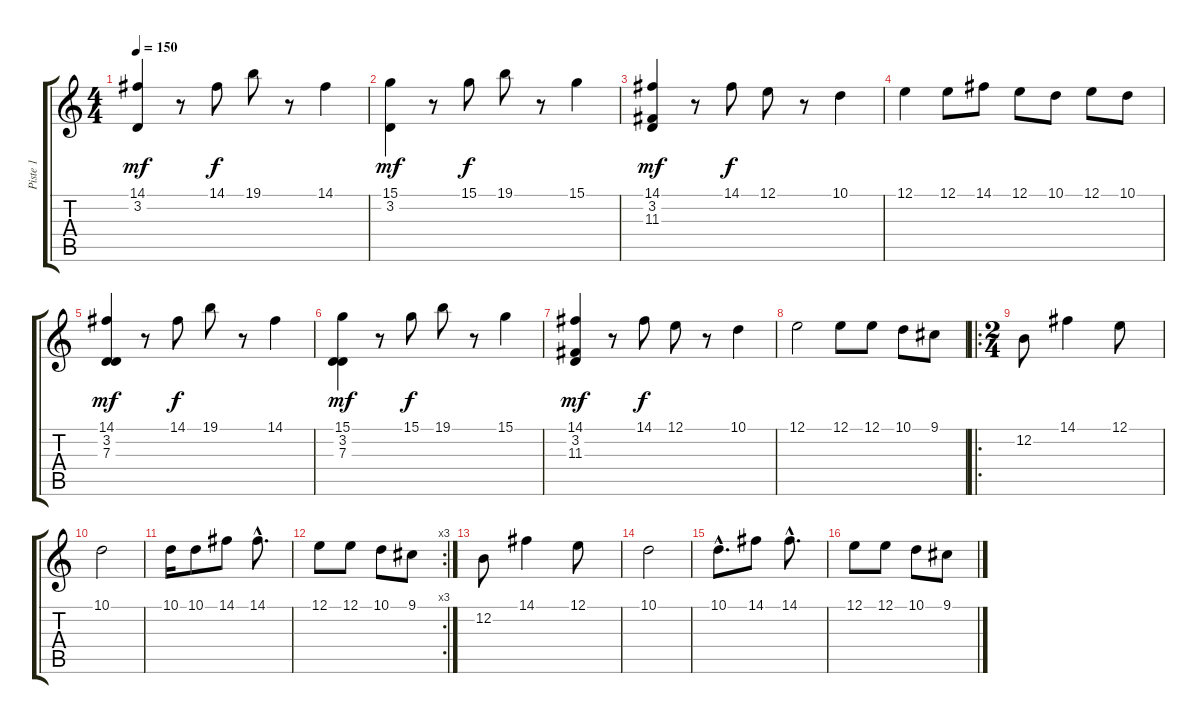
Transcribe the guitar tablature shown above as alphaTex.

\track ("Piste 1" "Piste 1") {instrument violin}
\staff {score tabs}
\tuning (E4 B3 G3 D3 A2 E2) {hide}
\ts (4 4)
\tempo 150
\clef g2
\ks c
(14.1 3.2).4{dy mf instrument violin} r.8 14.1.8{dy f} 19.1.8 r.8 14.1.4 |
(15.1 3.2).4{dy mf} r.8 15.1.8{dy f} 19.1.8 r.8 15.1.4 |
(14.1 3.2 11.3).4{dy mf} r.8 14.1.8{dy f} 12.1.8 r.8 10.1.4 |
12.1.4 12.1.8 14.1.8 12.1.8 10.1.8 12.1.8 10.1.8 |
(14.1 3.2 7.3).4{dy mf} r.8 14.1.8{dy f} 19.1.8 r.8 14.1.4 |
(15.1 3.2 7.3).4{dy mf} r.8 15.1.8{dy f} 19.1.8 r.8 15.1.4 |
(14.1 3.2 11.3).4{dy mf} r.8 14.1.8{dy f} 12.1.8 r.8 10.1.4 |
12.1.2 12.1.8 12.1.8 10.1.8 9.1.8 |
\ro
\ts (2 4)
12.2.8 14.1.4 12.1.8 |
10.1.2 |
10.1.16 10.1.8 14.1.8 14.1{hac}.8{d} |
\rc 3
12.1.8 12.1.8 10.1.8 9.1.8 |
12.2.8 14.1.4 12.1.8 |
10.1.2 |
10.1{hac}.8{d} 14.1.8 14.1{hac}.8{d} |
12.1.8 12.1.8 10.1.8 9.1.8
